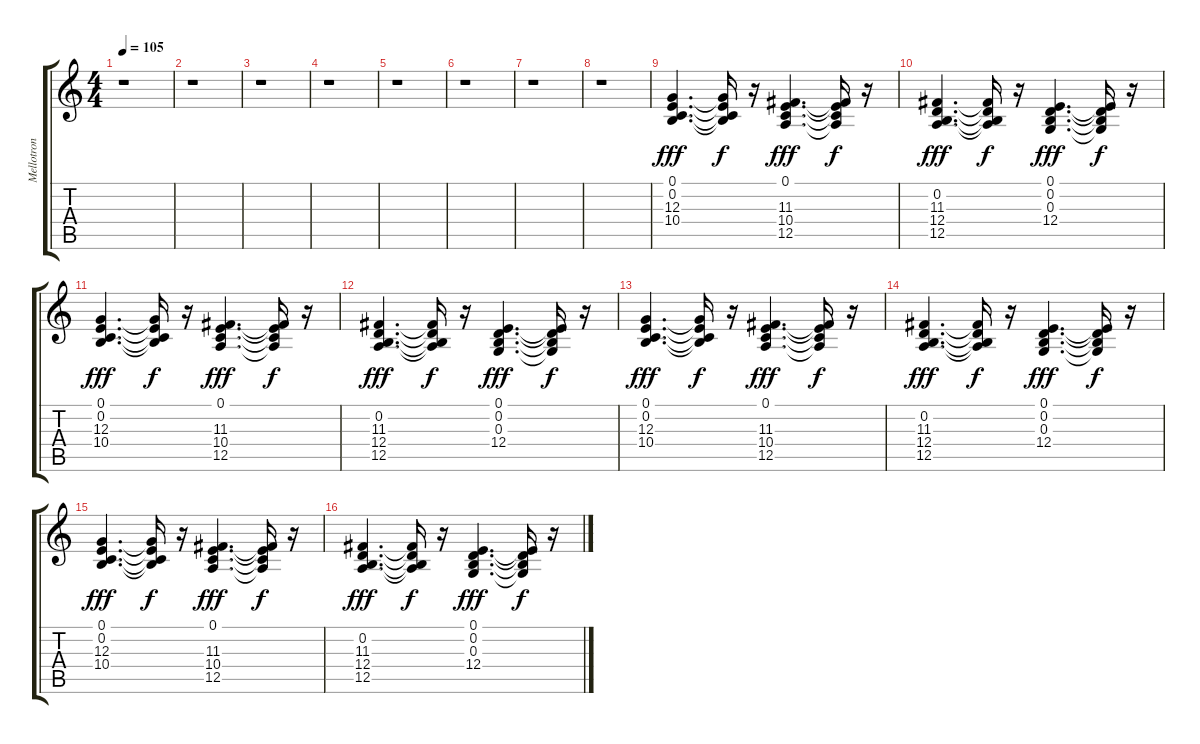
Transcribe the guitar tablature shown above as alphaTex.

\track ("Mellotron (strings)" "Mellotron ") {instrument stringensemble1}
\staff {score tabs}
\tuning (E4 B3 G3 D3 A2 E2) {hide}
\ts (4 4)
\tempo 105
\clef g2
\ks c
r.1{dy f} |
r.1 |
r.1 |
r.1 |
r.1 |
r.1 |
r.1 |
r.1 |
(0.1 0.2 12.3 10.4).4{d dy fff volume 8} (0.1{t} 0.2{t} 12.3{t} 10.4{t}).16{dy f} r.16 (0.1 11.3 10.4 12.5).4{d dy fff} (0.1{t} 11.3{t} 10.4{t} 12.5{t}).16{dy f} r.16 |
(0.2 11.3 12.4 12.5).4{d dy fff} (0.2{t} 11.3{t} 12.4{t} 12.5{t}).16{dy f} r.16 (0.1 0.2 0.3 12.4).4{d dy fff} (0.1{t} 0.2{t} 0.3{t} 12.4{t}).16{dy f} r.16 |
(0.1 0.2 12.3 10.4).4{d dy fff} (0.1{t} 0.2{t} 12.3{t} 10.4{t}).16{dy f} r.16 (0.1 11.3 10.4 12.5).4{d dy fff} (0.1{t} 11.3{t} 10.4{t} 12.5{t}).16{dy f} r.16 |
(0.2 11.3 12.4 12.5).4{d dy fff} (0.2{t} 11.3{t} 12.4{t} 12.5{t}).16{dy f} r.16 (0.1 0.2 0.3 12.4).4{d dy fff} (0.1{t} 0.2{t} 0.3{t} 12.4{t}).16{dy f} r.16 |
(0.1 0.2 12.3 10.4).4{d dy fff} (0.1{t} 0.2{t} 12.3{t} 10.4{t}).16{dy f} r.16 (0.1 11.3 10.4 12.5).4{d dy fff} (0.1{t} 11.3{t} 10.4{t} 12.5{t}).16{dy f} r.16 |
(0.2 11.3 12.4 12.5).4{d dy fff} (0.2{t} 11.3{t} 12.4{t} 12.5{t}).16{dy f} r.16 (0.1 0.2 0.3 12.4).4{d dy fff} (0.1{t} 0.2{t} 0.3{t} 12.4{t}).16{dy f} r.16 |
(0.1 0.2 12.3 10.4).4{d dy fff} (0.1{t} 0.2{t} 12.3{t} 10.4{t}).16{dy f} r.16 (0.1 11.3 10.4 12.5).4{d dy fff} (0.1{t} 11.3{t} 10.4{t} 12.5{t}).16{dy f} r.16 |
(0.2 11.3 12.4 12.5).4{d dy fff} (0.2{t} 11.3{t} 12.4{t} 12.5{t}).16{dy f} r.16 (0.1 0.2 0.3 12.4).4{d dy fff} (0.1{t} 0.2{t} 0.3{t} 12.4{t}).16{dy f} r.16
